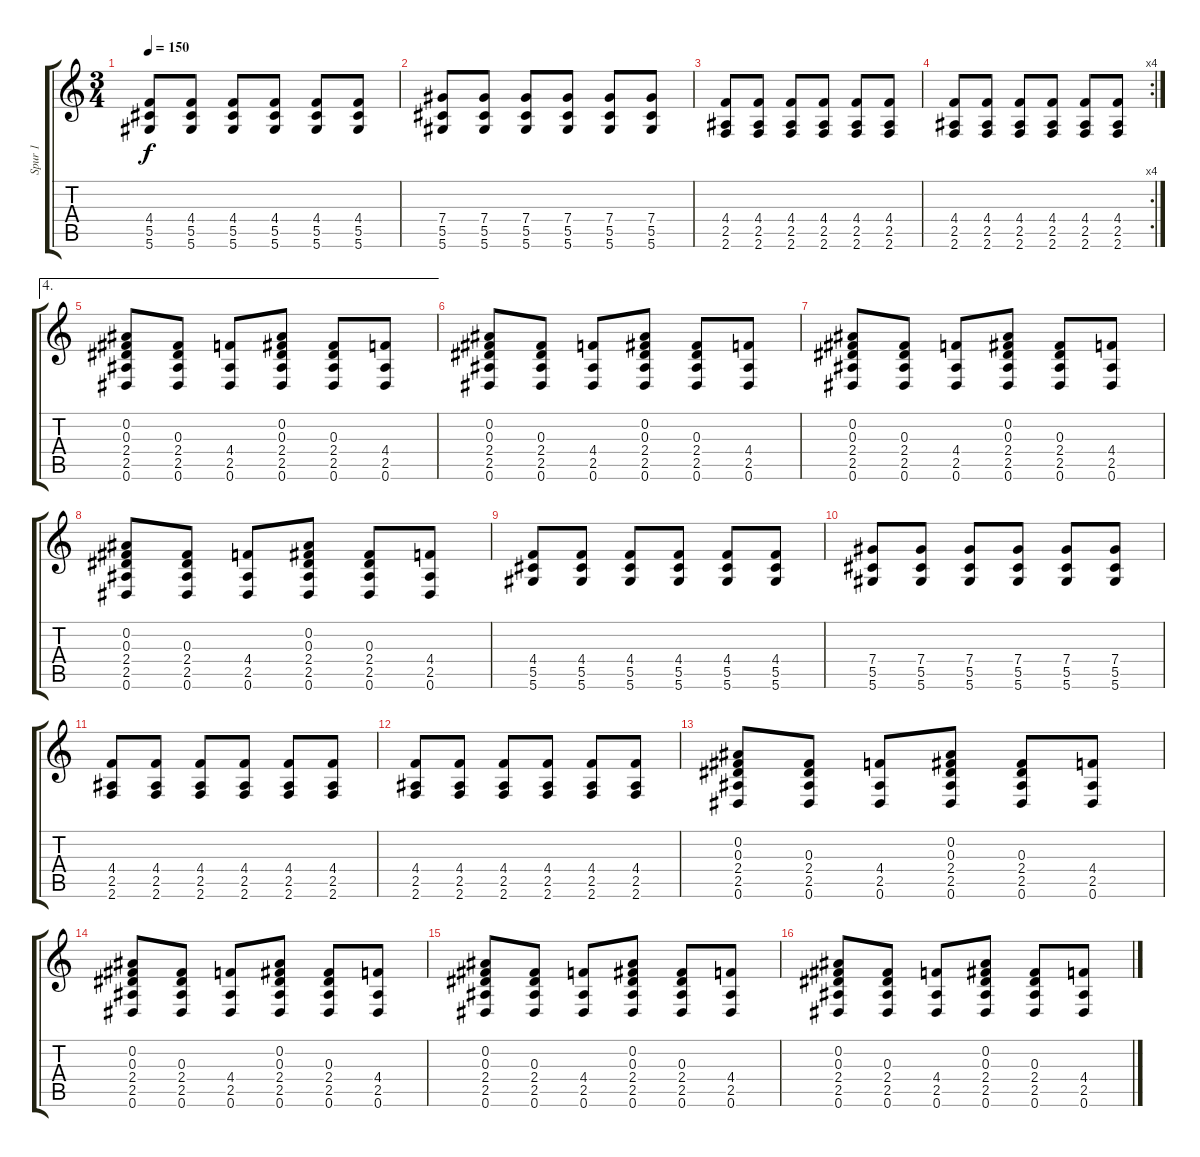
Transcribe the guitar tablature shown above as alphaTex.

\track ("Spur 1" "Spur 1") {instrument overdrivenguitar}
\staff {score tabs}
\tuning (Eb4 Bb3 Gb3 Db3 Ab2 Eb2) {hide}
\ts (3 4)
\tempo 150
\clef g2
\ks c
(4.4 5.5 5.6).8{dy f} (4.4 5.5 5.6).8 (4.4 5.5 5.6).8 (4.4 5.5 5.6).8 (4.4 5.5 5.6).8 (4.4 5.5 5.6).8 |
(7.4 5.5 5.6).8 (7.4 5.5 5.6).8 (7.4 5.5 5.6).8 (7.4 5.5 5.6).8 (7.4 5.5 5.6).8 (7.4 5.5 5.6).8 |
(4.4 2.5 2.6).8 (4.4 2.5 2.6).8 (4.4 2.5 2.6).8 (4.4 2.5 2.6).8 (4.4 2.5 2.6).8 (4.4 2.5 2.6).8 |
\rc 4
(4.4 2.5 2.6).8 (4.4 2.5 2.6).8 (4.4 2.5 2.6).8 (4.4 2.5 2.6).8 (4.4 2.5 2.6).8 (4.4 2.5 2.6).8 |
\ae 4
(0.2 0.3 2.4 2.5 0.6).8 (0.3 2.4 2.5 0.6).8 (4.4 2.5 0.6).8 (0.2 0.3 2.4 2.5 0.6).8 (0.3 2.4 2.5 0.6).8 (4.4 2.5 0.6).8 |
(0.2 0.3 2.4 2.5 0.6).8 (0.3 2.4 2.5 0.6).8 (4.4 2.5 0.6).8 (0.2 0.3 2.4 2.5 0.6).8 (0.3 2.4 2.5 0.6).8 (4.4 2.5 0.6).8 |
(0.2 0.3 2.4 2.5 0.6).8 (0.3 2.4 2.5 0.6).8 (4.4 2.5 0.6).8 (0.2 0.3 2.4 2.5 0.6).8 (0.3 2.4 2.5 0.6).8 (4.4 2.5 0.6).8 |
(0.2 0.3 2.4 2.5 0.6).8 (0.3 2.4 2.5 0.6).8 (4.4 2.5 0.6).8 (0.2 0.3 2.4 2.5 0.6).8 (0.3 2.4 2.5 0.6).8 (4.4 2.5 0.6).8 |
(4.4 5.5 5.6).8 (4.4 5.5 5.6).8 (4.4 5.5 5.6).8 (4.4 5.5 5.6).8 (4.4 5.5 5.6).8 (4.4 5.5 5.6).8 |
(7.4 5.5 5.6).8 (7.4 5.5 5.6).8 (7.4 5.5 5.6).8 (7.4 5.5 5.6).8 (7.4 5.5 5.6).8 (7.4 5.5 5.6).8 |
(4.4 2.5 2.6).8 (4.4 2.5 2.6).8 (4.4 2.5 2.6).8 (4.4 2.5 2.6).8 (4.4 2.5 2.6).8 (4.4 2.5 2.6).8 |
(4.4 2.5 2.6).8 (4.4 2.5 2.6).8 (4.4 2.5 2.6).8 (4.4 2.5 2.6).8 (4.4 2.5 2.6).8 (4.4 2.5 2.6).8 |
(0.2 0.3 2.4 2.5 0.6).8 (0.3 2.4 2.5 0.6).8 (4.4 2.5 0.6).8 (0.2 0.3 2.4 2.5 0.6).8 (0.3 2.4 2.5 0.6).8 (4.4 2.5 0.6).8 |
(0.2 0.3 2.4 2.5 0.6).8 (0.3 2.4 2.5 0.6).8 (4.4 2.5 0.6).8 (0.2 0.3 2.4 2.5 0.6).8 (0.3 2.4 2.5 0.6).8 (4.4 2.5 0.6).8 |
(0.2 0.3 2.4 2.5 0.6).8 (0.3 2.4 2.5 0.6).8 (4.4 2.5 0.6).8 (0.2 0.3 2.4 2.5 0.6).8 (0.3 2.4 2.5 0.6).8 (4.4 2.5 0.6).8 |
(0.2 0.3 2.4 2.5 0.6).8 (0.3 2.4 2.5 0.6).8 (4.4 2.5 0.6).8 (0.2 0.3 2.4 2.5 0.6).8 (0.3 2.4 2.5 0.6).8 (4.4 2.5 0.6).8
